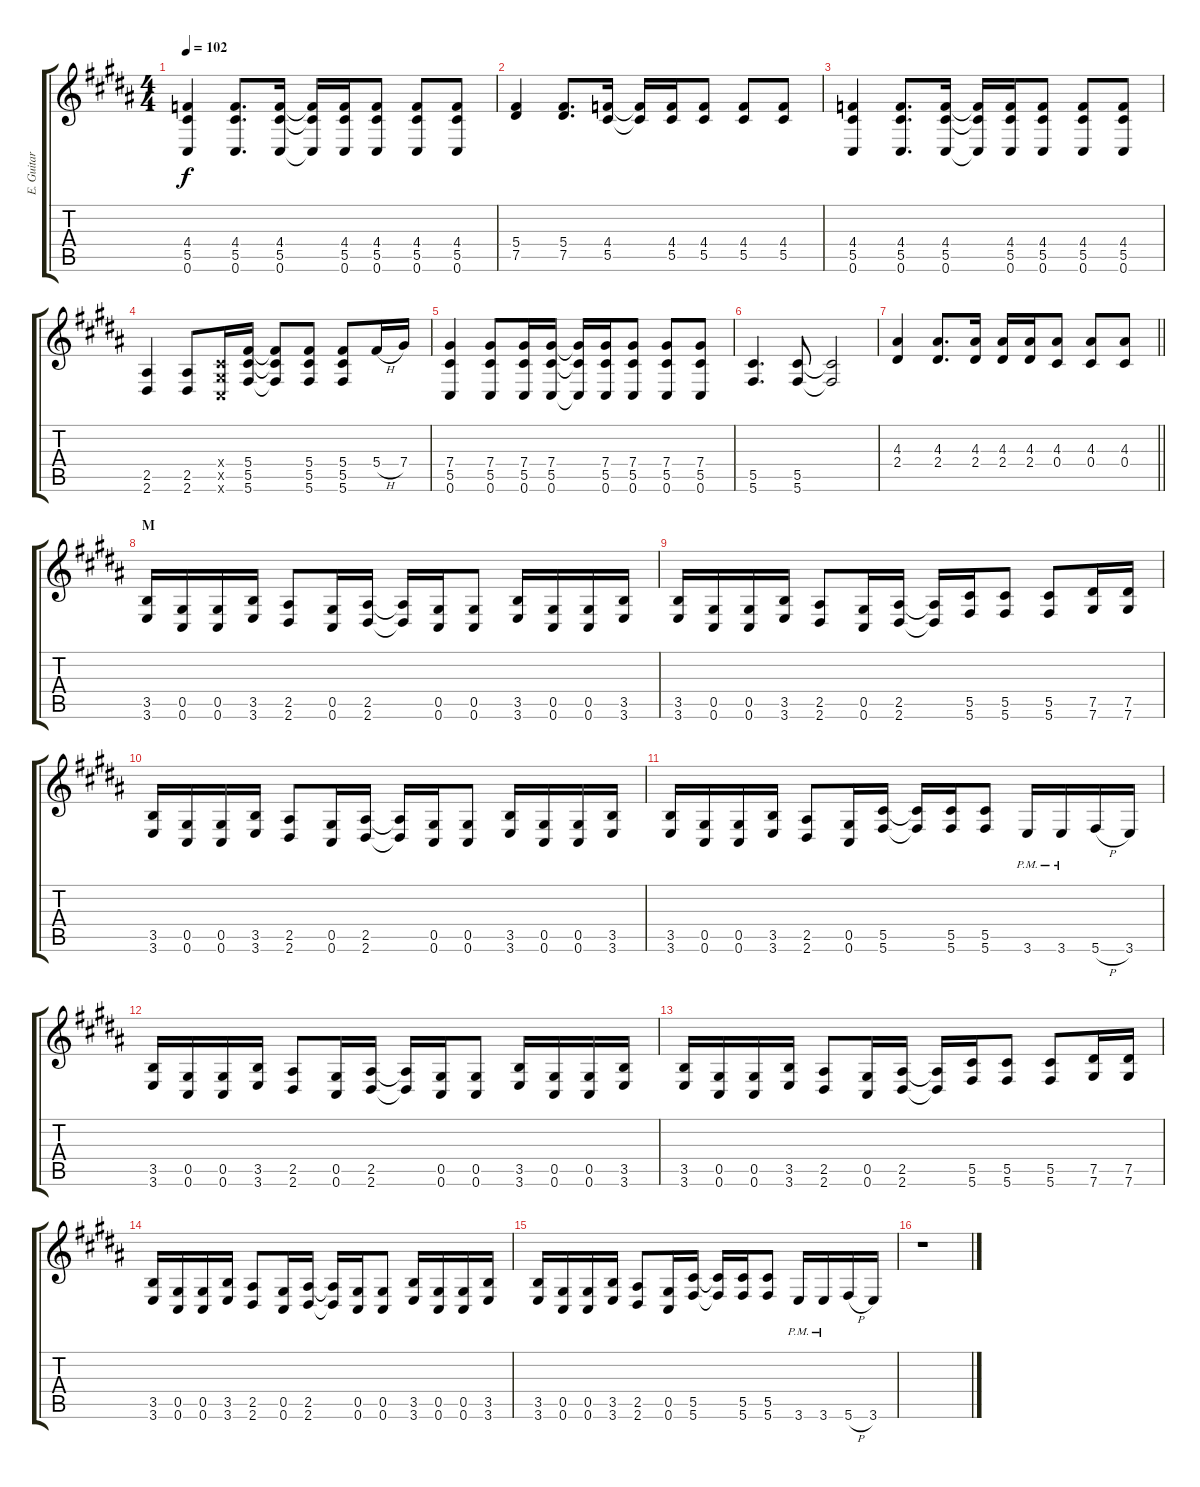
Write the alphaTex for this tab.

\track ("E. Guitar II" "E. Guitar ") {instrument overdrivenguitar}
\staff {score tabs}
\tuning (Eb4 Bb3 Gb3 Db3 Ab2 Db2) {hide}
\ts (4 4)
\tempo 102
\clef g2
\ks b
(4.4 5.5 0.6).4{dy f} (4.4 5.5 0.6).8{d} (4.4 5.5 0.6).16 (4.4{t} 5.5{t} 0.6{t}).16 (4.4 5.5 0.6).16 (4.4 5.5 0.6).8 (4.4 5.5 0.6).8 (4.4 5.5 0.6).8 |
(5.4 7.5).4 (5.4 7.5).8{d} (4.4 5.5).16 (4.4{t} 5.5{t}).16 (4.4 5.5).16 (4.4 5.5).8 (4.4 5.5).8 (4.4 5.5).8 |
(4.4 5.5 0.6).4 (4.4 5.5 0.6).8{d} (4.4 5.5 0.6).16 (4.4{t} 5.5{t} 0.6{t}).16 (4.4 5.5 0.6).16 (4.4 5.5 0.6).8 (4.4 5.5 0.6).8 (4.4 5.5 0.6).8 |
(2.5 2.6).4 (2.5 2.6).8 (0.4{x} 0.5{x} 0.6{x}).16 (5.4 5.5 5.6).16 (5.4{t} 5.5{t} 5.6{t}).8 (5.4 5.5 5.6).8 (5.4 5.5 5.6).8 5.4{h}.16 7.4.16 |
(7.4 5.5 0.6).4 (7.4 5.5 0.6).8 (7.4 5.5 0.6).16 (7.4 5.5 0.6).16 (7.4{t} 5.5{t} 0.6{t}).16 (7.4 5.5 0.6).16 (7.4 5.5 0.6).8 (7.4 5.5 0.6).8 (7.4 5.5 0.6).8 |
(5.5 5.6).4{d} (5.5 5.6).8 (5.5{t} 5.6{t}).2 |
\barLineRight lightlight
(4.3 2.4).4 (4.3 2.4).8{d} (4.3 2.4).16 (4.3 2.4).16 (4.3 2.4).16 (4.3 0.4).8 (4.3 0.4).8 (4.3 0.4).8 |
\section ("" "M")
(3.5 3.6).16 (0.5 0.6).16 (0.5 0.6).16 (3.5 3.6).16 (2.5 2.6).8 (0.5 0.6).16 (2.5 2.6).16 (2.5{t} 2.6{t}).16 (0.5 0.6).16 (0.5 0.6).8 (3.5 3.6).16 (0.5 0.6).16 (0.5 0.6).16 (3.5 3.6).16 |
(3.5 3.6).16 (0.5 0.6).16 (0.5 0.6).16 (3.5 3.6).16 (2.5 2.6).8 (0.5 0.6).16 (2.5 2.6).16 (2.5{t} 2.6{t}).16 (5.5 5.6).16 (5.5 5.6).8 (5.5 5.6).8 (7.5 7.6).16 (7.5 7.6).16 |
(3.5 3.6).16 (0.5 0.6).16 (0.5 0.6).16 (3.5 3.6).16 (2.5 2.6).8 (0.5 0.6).16 (2.5 2.6).16 (2.5{t} 2.6{t}).16 (0.5 0.6).16 (0.5 0.6).8 (3.5 3.6).16 (0.5 0.6).16 (0.5 0.6).16 (3.5 3.6).16 |
(3.5 3.6).16 (0.5 0.6).16 (0.5 0.6).16 (3.5 3.6).16 (2.5 2.6).8 (0.5 0.6).16 (5.5 5.6).16 (5.5{t} 5.6{t}).16 (5.5 5.6).16 (5.5 5.6).8 3.6{pm}.16 3.6{pm}.16 5.6{h}.16 3.6.16 |
(3.5 3.6).16 (0.5 0.6).16 (0.5 0.6).16 (3.5 3.6).16 (2.5 2.6).8 (0.5 0.6).16 (2.5 2.6).16 (2.5{t} 2.6{t}).16 (0.5 0.6).16 (0.5 0.6).8 (3.5 3.6).16 (0.5 0.6).16 (0.5 0.6).16 (3.5 3.6).16 |
(3.5 3.6).16 (0.5 0.6).16 (0.5 0.6).16 (3.5 3.6).16 (2.5 2.6).8 (0.5 0.6).16 (2.5 2.6).16 (2.5{t} 2.6{t}).16 (5.5 5.6).16 (5.5 5.6).8 (5.5 5.6).8 (7.5 7.6).16 (7.5 7.6).16 |
(3.5 3.6).16 (0.5 0.6).16 (0.5 0.6).16 (3.5 3.6).16 (2.5 2.6).8 (0.5 0.6).16 (2.5 2.6).16 (2.5{t} 2.6{t}).16 (0.5 0.6).16 (0.5 0.6).8 (3.5 3.6).16 (0.5 0.6).16 (0.5 0.6).16 (3.5 3.6).16 |
(3.5 3.6).16 (0.5 0.6).16 (0.5 0.6).16 (3.5 3.6).16 (2.5 2.6).8 (0.5 0.6).16 (5.5 5.6).16 (5.5{t} 5.6{t}).16 (5.5 5.6).16 (5.5 5.6).8 3.6{pm}.16 3.6{pm}.16 5.6{h}.16 3.6.16 |
r.1
